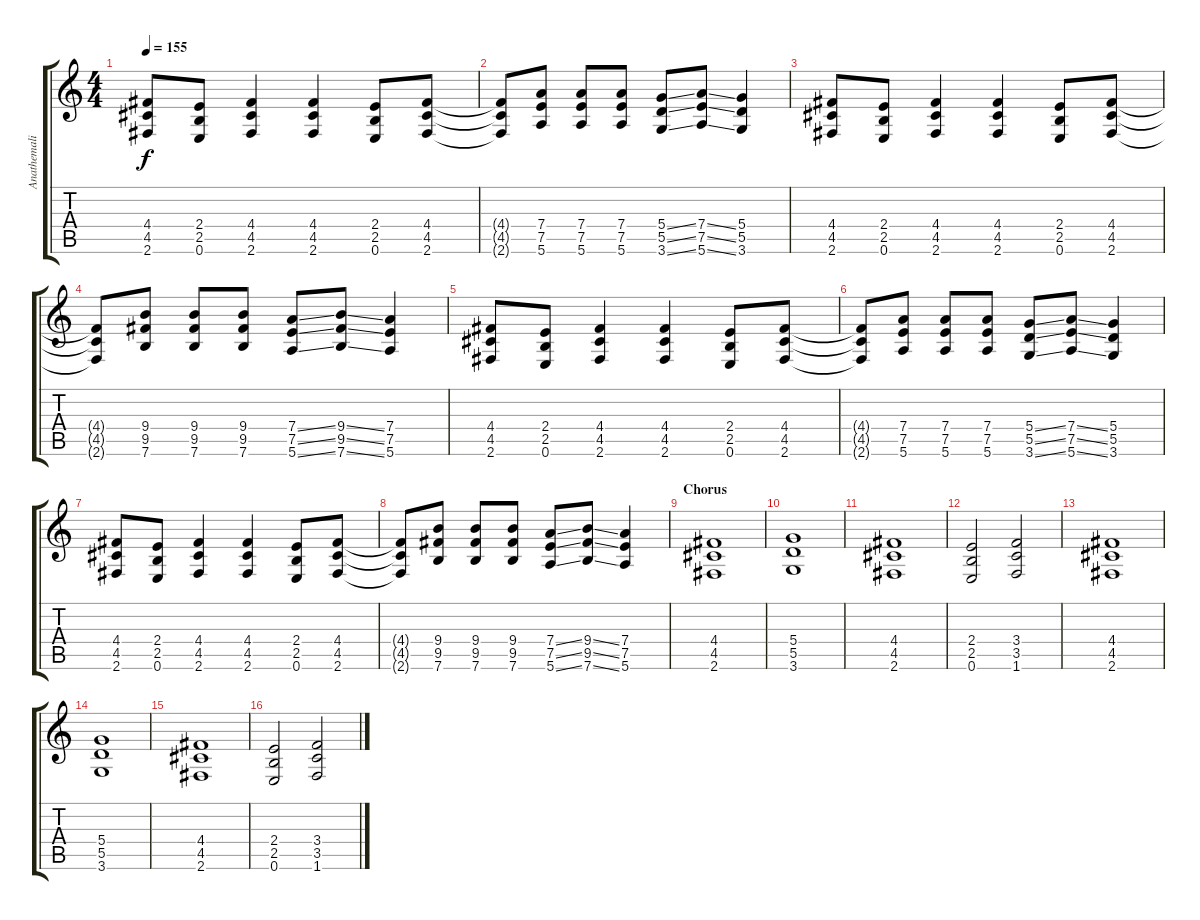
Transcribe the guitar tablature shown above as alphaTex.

\track ("Anathemaligant" "Anathemali") {instrument distortionguitar}
\staff {score tabs}
\tuning (E4 B3 G3 D3 A2 E2) {hide}
\ts (4 4)
\tempo 155
\clef g2
\ks c
(4.4 4.5 2.6).8{dy f} (2.4 2.5 0.6).8 (4.4 4.5 2.6).4 (4.4 4.5 2.6).4 (2.4 2.5 0.6).8 (4.4 4.5 2.6).8 |
(4.4{t} 4.5{t} 2.6{t}).8 (7.4 7.5 5.6).8 (7.4 7.5 5.6).8 (7.4 7.5 5.6).8 (5.4{ss} 5.5{ss} 3.6{ss}).8 (7.4{ss} 7.5{ss} 5.6{ss}).8 (5.4 5.5 3.6).4 |
(4.4 4.5 2.6).8 (2.4 2.5 0.6).8 (4.4 4.5 2.6).4 (4.4 4.5 2.6).4 (2.4 2.5 0.6).8 (4.4 4.5 2.6).8 |
(4.4{t} 4.5{t} 2.6{t}).8 (9.4 9.5 7.6).8 (9.4 9.5 7.6).8 (9.4 9.5 7.6).8 (7.4{ss} 7.5{ss} 5.6{ss}).8 (9.4{ss} 9.5{ss} 7.6{ss}).8 (7.4 7.5 5.6).4 |
(4.4 4.5 2.6).8 (2.4 2.5 0.6).8 (4.4 4.5 2.6).4 (4.4 4.5 2.6).4 (2.4 2.5 0.6).8 (4.4 4.5 2.6).8 |
(4.4{t} 4.5{t} 2.6{t}).8 (7.4 7.5 5.6).8 (7.4 7.5 5.6).8 (7.4 7.5 5.6).8 (5.4{ss} 5.5{ss} 3.6{ss}).8 (7.4{ss} 7.5{ss} 5.6{ss}).8 (5.4 5.5 3.6).4 |
(4.4 4.5 2.6).8 (2.4 2.5 0.6).8 (4.4 4.5 2.6).4 (4.4 4.5 2.6).4 (2.4 2.5 0.6).8 (4.4 4.5 2.6).8 |
(4.4{t} 4.5{t} 2.6{t}).8 (9.4 9.5 7.6).8 (9.4 9.5 7.6).8 (9.4 9.5 7.6).8 (7.4{ss} 7.5{ss} 5.6{ss}).8 (9.4{ss} 9.5{ss} 7.6{ss}).8 (7.4 7.5 5.6).4 |
\section ("" "Chorus")
(4.4 4.5 2.6).1 |
(5.4 5.5 3.6).1 |
(4.4 4.5 2.6).1 |
(2.4 2.5 0.6).2 (3.4 3.5 1.6).2 |
(4.4 4.5 2.6).1 |
(5.4 5.5 3.6).1 |
(4.4 4.5 2.6).1 |
(2.4 2.5 0.6).2 (3.4 3.5 1.6).2
